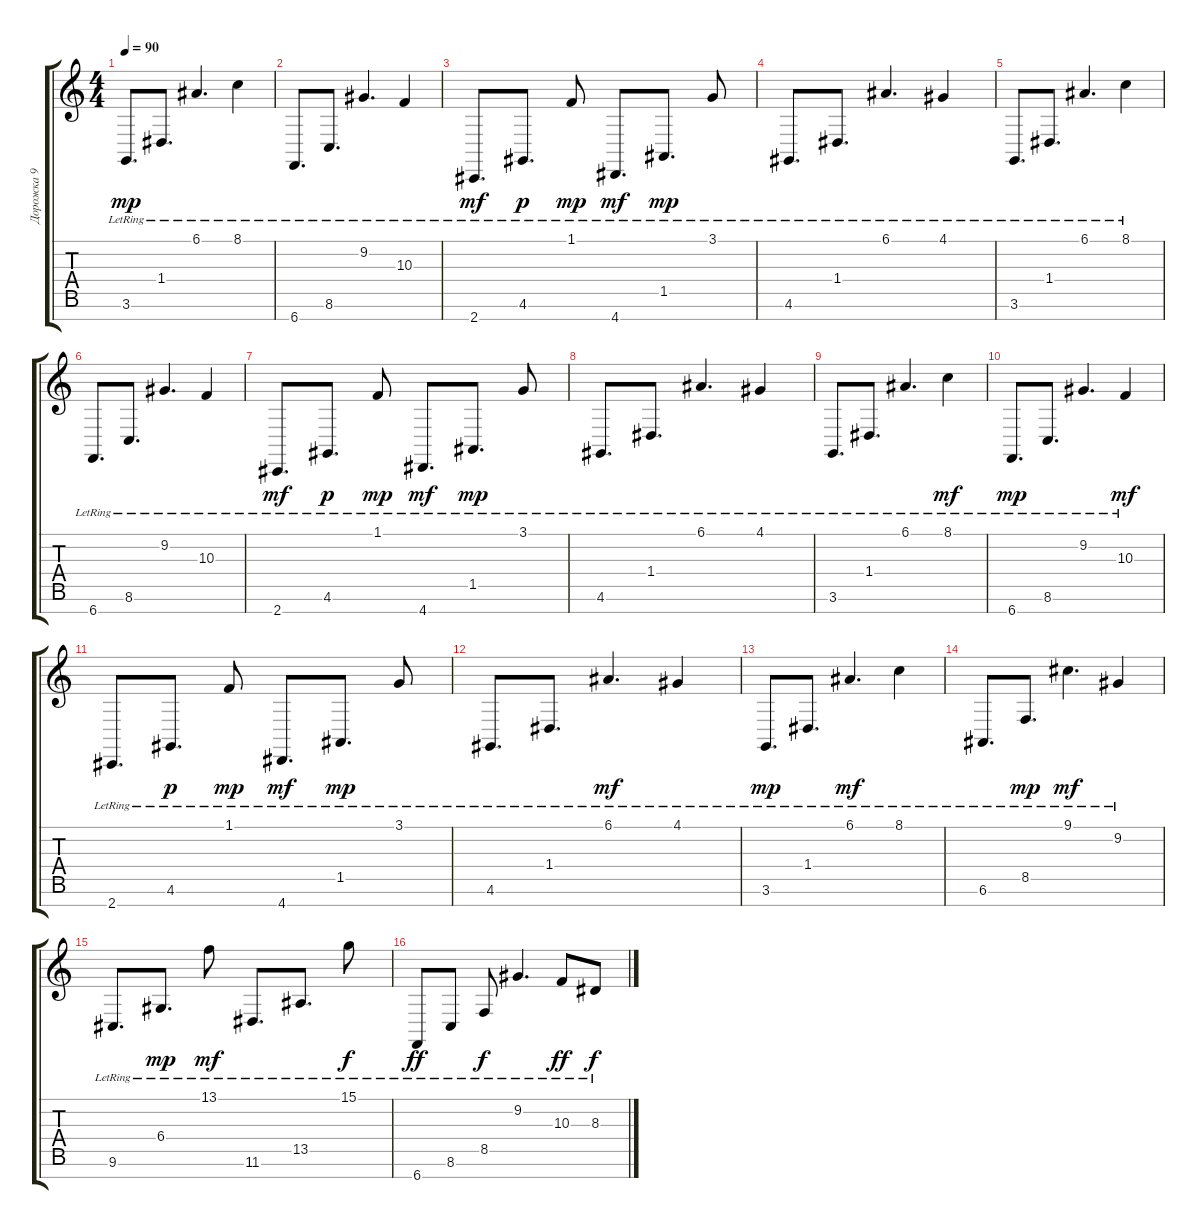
\track ("Дорожка 9" "Дорожка 9") {instrument brightacousticpiano}
\staff {score tabs}
\tuning (E4 B3 G3 D3 A2 E2 B1) {hide}
\ts (4 4)
\tempo 90
\clef g2
\ks c
3.6{lr}.8{d dy mp} 1.4{lr}.8{d} 6.1{lr}.4{d} 8.1{lr}.4 |
6.7{lr}.8{d} 8.6{lr}.8{d} 9.2{lr}.4{d} 10.3{lr}.4 |
2.7{lr}.8{d dy mf} 4.6{lr}.8{d dy p} 1.1{lr}.8{dy mp} 4.7{lr}.8{d dy mf} 1.5{lr}.8{d dy mp} 3.1{lr}.8 |
4.6{lr}.8{d} 1.4{lr}.8{d} 6.1{lr}.4{d} 4.1{lr}.4 |
3.6{lr}.8{d} 1.4{lr}.8{d} 6.1{lr}.4{d} 8.1{lr}.4 |
6.7{lr}.8{d} 8.6{lr}.8{d} 9.2{lr}.4{d} 10.3{lr}.4 |
2.7{lr}.8{d dy mf} 4.6{lr}.8{d dy p} 1.1{lr}.8{dy mp} 4.7{lr}.8{d dy mf} 1.5{lr}.8{d dy mp} 3.1{lr}.8 |
4.6{lr}.8{d} 1.4{lr}.8{d} 6.1{lr}.4{d} 4.1{lr}.4 |
3.6{lr}.8{d} 1.4{lr}.8{d} 6.1{lr}.4{d} 8.1{lr}.4{dy mf} |
6.7{lr}.8{d dy mp} 8.6{lr}.8{d} 9.2{lr}.4{d} 10.3{lr}.4{dy mf} |
2.7{lr}.8{d} 4.6{lr}.8{d dy p} 1.1{lr}.8{dy mp} 4.7{lr}.8{d dy mf} 1.5{lr}.8{d dy mp} 3.1{lr}.8 |
4.6{lr}.8{d} 1.4{lr}.8{d} 6.1{lr}.4{d dy mf} 4.1{lr}.4 |
3.6{lr}.8{d dy mp} 1.4{lr}.8{d} 6.1{lr}.4{d dy mf} 8.1{lr}.4 |
6.6{lr}.8{d} 8.5{lr}.8{d dy mp} 9.1{lr}.4{d dy mf} 9.2{lr}.4 |
9.6{lr}.8{d} 6.4{lr}.8{d dy mp} 13.1{lr}.8{dy mf} 11.6{lr}.8{d} 13.5{lr}.8{d} 15.1{lr}.8{dy f} |
6.7{lr}.8{dy ff} 8.6{lr}.8 8.5{lr}.8{dy f} 9.2{lr}.4{d} 10.3{lr}.8{dy ff} 8.3{lr}.8{dy f}
